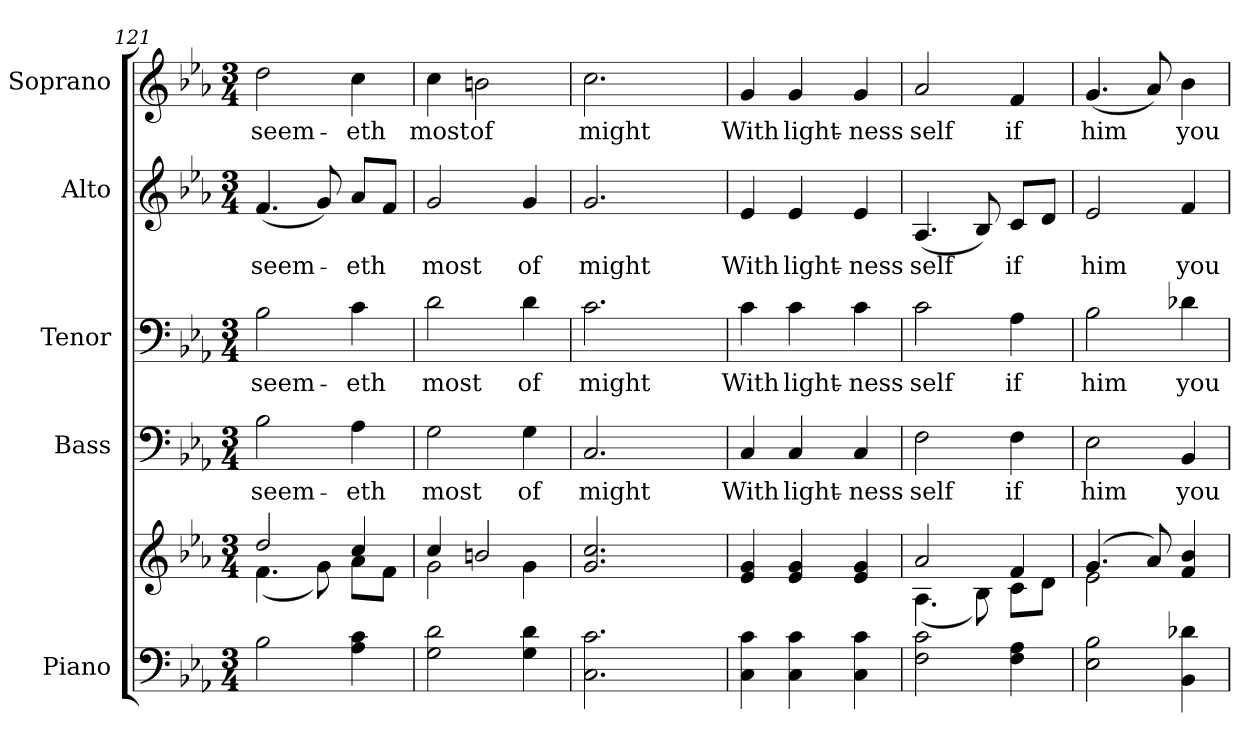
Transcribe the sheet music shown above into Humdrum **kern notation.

**kern	**kern	**kern	**text	**kern	**text	**kern	**text	**kern	**text
*part5	*part5	*part4	*part4	*part3	*part3	*part2	*part2	*part1	*part1
*staff6	*staff5	*staff4	*staff4	*staff3	*staff3	*staff2	*staff2	*staff1	*staff1
*I"Piano	*	*I"Bass	*	*I"Tenor	*	*I"Alto	*	*I"Soprano	*
*I'Pno.	*	*I'B.	*	*I'T.	*	*I'A.	*	*I'S.	*
!!LO:PB:g=z
*clefF4	*clefG2	*clefF4	*	*clefF4	*	*clefG2	*	*clefG2	*
*k[b-e-a-]	*k[b-e-a-]	*k[b-e-a-]	*	*k[b-e-a-]	*	*k[b-e-a-]	*	*k[b-e-a-]	*
*E-:	*E-:	*E-:	*	*E-:	*	*E-:	*	*E-:	*
*M3/4	*M3/4	*M3/4	*	*M3/4	*	*M3/4	*	*M3/4	*
=121	=121	=121	=121	=121	=121	=121	=121	=121	=121
*	*^	*	*	*	*	*	*	*	*
!	!	!	!	!LO:LY:b:color=#000000	!	!	!	!	!	!
!	!	!	!	!	!	!LO:LY:b:color=#000000	!	!	!	!
!	!	!	!	!	!	!	!	!LO:LY:b:color=#000000	!	!
!	!	!	!	!	!	!	!	!	!	!LO:LY:b:color=#000000
2B-i\	2ddi/	(4.fi\	2B-i\	seem-	2B-i\	seem-	(4.fi/	seem-	2ddi\	seem-
.	.	8gi\)	.	.	.	.	8gi/)	.	.	.
!	!	!	!	!LO:LY:b:color=#000000	!	!	!	!	!	!
!	!	!	!	!	!	!LO:LY:b:color=#000000	!	!	!	!
!	!	!	!	!	!	!	!	!LO:LY:b:color=#000000	!	!
!	!	!	!	!	!	!	!	!	!	!LO:LY:b:color=#000000
4A-i\ 4ci	4cci/	8a-i\L	4A-i\	-eth	4ci\	-eth	8a-i/L	-eth	4cci\	-eth
.	.	8fi\J	.	.	.	.	8fi/J	.	.	.
=122	=122	=122	=122	=122	=122	=122	=122	=122	=122	=122
!	!	!	!	!LO:LY:b:color=#000000	!	!	!	!	!	!
!	!	!	!	!	!	!LO:LY:b:color=#000000	!	!	!	!
!	!	!	!	!	!	!	!	!LO:LY:b:color=#000000	!	!
!	!	!	!	!	!	!	!	!	!	!LO:LY:b:color=#000000
2Gi\ 2di	4cci/	2gi\	2Gi\	most	2di\	most	2gi/	most	4cci\	most
!	!	!	!	!	!	!	!	!	!	!LO:LY:b:color=#000000
.	2bni/	.	.	.	.	.	.	.	2bni\	of
!	!	!	!	!LO:LY:b:color=#000000	!	!	!	!	!	!
!	!	!	!	!	!	!LO:LY:b:color=#000000	!	!	!	!
!	!	!	!	!	!	!	!	!LO:LY:b:color=#000000	!	!
4Gi\ 4di	.	4gi\	4Gi\	of	4di\	of	4gi/	of	.	.
=123	=123	=123	=123	=123	=123	=123	=123	=123	=123	=123
!	!	!	!	!LO:LY:b:color=#000000	!	!	!	!	!	!
!	!	!	!	!	!	!LO:LY:b:color=#000000	!	!	!	!
!	!	!	!	!	!	!	!	!LO:LY:b:color=#000000	!	!
!	!	!	!	!	!	!	!	!	!	!LO:LY:b:color=#000000
2.Ci\ 2.ci	2.gi/ 2.cci	4ryy	2.Ci/	might	2.ci\	might	2.gi/	might	2.cci\	might
.	.	4ryy	.	.	.	.	.	.	.	.
.	.	4ryy	.	.	.	.	.	.	.	.
=124	=124	=124	=124	=124	=124	=124	=124	=124	=124	=124
!	!	!	!	!LO:LY:b:color=#000000	!	!	!	!	!	!
!	!	!	!	!	!	!LO:LY:b:color=#000000	!	!	!	!
!	!	!	!	!	!	!	!	!LO:LY:b:color=#000000	!	!
!	!	!	!	!	!	!	!	!	!	!LO:LY:b:color=#000000
4Ci\ 4ci	4e-i/ 4gi	4ryy	4Ci/	With	4ci\	With	4e-i/	With	4gi/	With
!	!	!	!	!LO:LY:b:color=#000000	!	!	!	!	!	!
!	!	!	!	!	!	!LO:LY:b:color=#000000	!	!	!	!
!	!	!	!	!	!	!	!	!LO:LY:b:color=#000000	!	!
!	!	!	!	!	!	!	!	!	!	!LO:LY:b:color=#000000
4Ci\ 4ci	4e-i/ 4gi	4ryy	4Ci/	light-	4ci\	light-	4e-i/	light-	4gi/	light-
!	!	!	!	!LO:LY:b:color=#000000	!	!	!	!	!	!
!	!	!	!	!	!	!LO:LY:b:color=#000000	!	!	!	!
!	!	!	!	!	!	!	!	!LO:LY:b:color=#000000	!	!
!	!	!	!	!	!	!	!	!	!	!LO:LY:b:color=#000000
4Ci\ 4ci	4e-i/ 4gi	4ryy	4Ci/	-ness	4ci\	-ness	4e-i/	-ness	4gi/	-ness
=125	=125	=125	=125	=125	=125	=125	=125	=125	=125	=125
!	!	!	!	!LO:LY:b:color=#000000	!	!	!	!	!	!
!	!	!	!	!	!	!LO:LY:b:color=#000000	!	!	!	!
!	!	!	!	!	!	!	!	!LO:LY:b:color=#000000	!	!
!	!	!	!	!	!	!	!	!	!	!LO:LY:b:color=#000000
2Fi\ 2ci	2a-i/	(4.A-i\	2Fi\	self	2ci\	self	(4.A-i/	self	2a-i/	self
.	.	8B-i\)	.	.	.	.	8B-i/)	.	.	.
!	!	!	!	!LO:LY:b:color=#000000	!	!	!	!	!	!
!	!	!	!	!	!	!LO:LY:b:color=#000000	!	!	!	!
!	!	!	!	!	!	!	!	!LO:LY:b:color=#000000	!	!
!	!	!	!	!	!	!	!	!	!	!LO:LY:b:color=#000000
4Fi\ 4A-i	4fi/	8ci\L	4Fi\	if	4A-i\	if	8ci/L	if	4fi/	if
.	.	8di\J	.	.	.	.	8di/J	.	.	.
=126	=126	=126	=126	=126	=126	=126	=126	=126	=126	=126
!	!	!	!	!LO:LY:b:color=#000000	!	!	!	!	!	!
!	!	!	!	!	!	!LO:LY:b:color=#000000	!	!	!	!
!	!	!	!	!	!	!	!	!LO:LY:b:color=#000000	!	!
!	!	!	!	!	!	!	!	!	!	!LO:LY:b:color=#000000
2E-i\ 2B-i	(4.gi/	2e-i\	2E-i\	him	2B-i\	him	2e-i/	him	(4.gi/	him
.	8a-i/)	.	.	.	.	.	.	.	8a-i/)	.
!	!	!	!	!LO:LY:b:color=#000000	!	!	!	!	!	!
!	!	!	!	!	!	!LO:LY:b:color=#000000	!	!	!	!
!	!	!	!	!	!	!	!	!LO:LY:b:color=#000000	!	!
!	!	!	!	!	!	!	!	!	!	!LO:LY:b:color=#000000
4BB-i\ 4d-Xi	4fi/ 4b-i	4ryy	4BB-i/	you	4d-Xi\	you	4fi/	you	4b-i\	you
*	*v	*v	*	*	*	*	*	*	*	*
=	=	=	=	=	=	=	=	=	=
*-	*-	*-	*-	*-	*-	*-	*-	*-	*-
